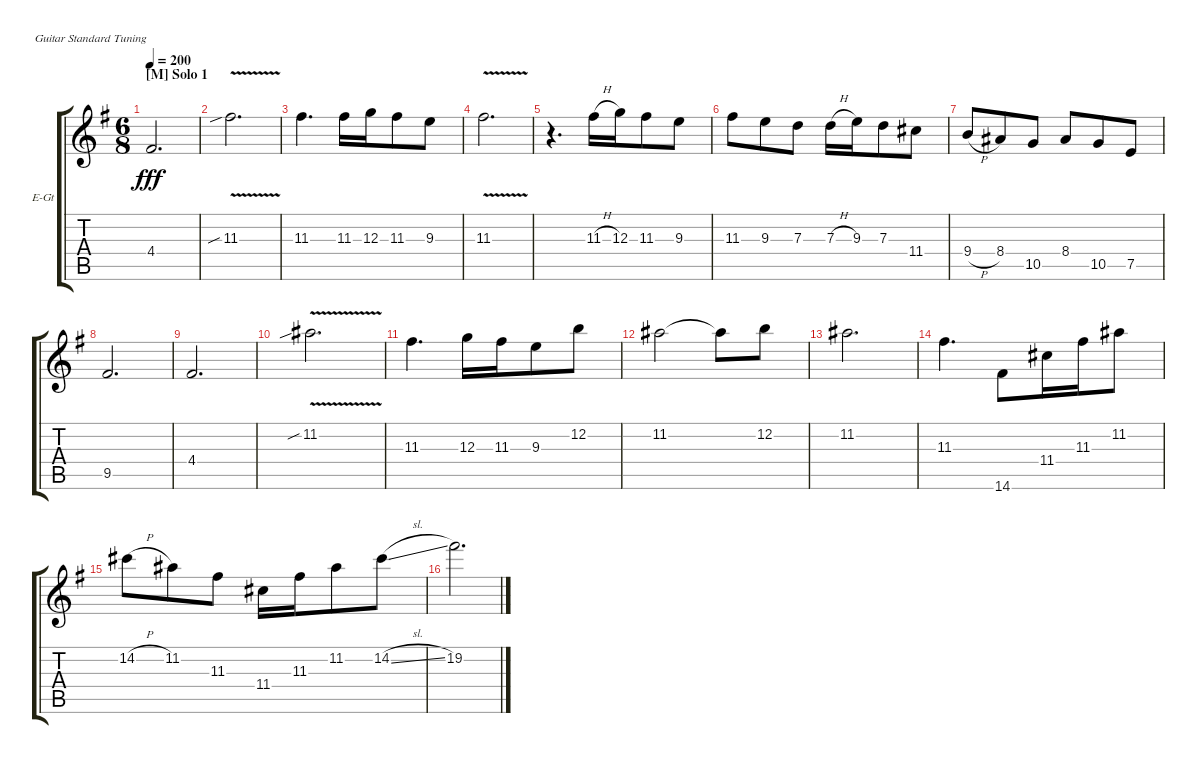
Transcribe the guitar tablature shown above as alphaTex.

\bracketExtendMode groupsimilarinstruments
\firstSystemTrackNameOrientation horizontal
\otherSystemsTrackNameOrientation horizontal
\track ("Electric Guitar 1" "E-Gt") {instrument distortionguitar}
\staff {score tabs}
\tuning (E4 B3 G3 D3 A2 E2)
\ts (6 8)
\section ("M" "Solo 1")
\tempo 200
\clef g2
\ks eminor
4.4.2{d dy fff} |
11.3{v sib}.2{d} |
11.3.4{d} 11.3.16 12.3.16 11.3.8 9.3.8 |
11.3{v}.2{d} |
r.4{d} 11.3{h}.16 12.3.16 11.3.8 9.3.8 |
11.3.8 9.3.8 7.3.8 7.3{h}.16 9.3.16 7.3.8 11.4.8 |
9.4{h}.8 8.4.8 10.5.8 8.4.8 10.5.8 7.5.8 |
9.5.2{d} |
4.4.2{d} |
11.2{v sib}.2{d} |
11.3.4{d} 12.3.16 11.3.16 9.3.8 12.2.8 |
11.2.2 11.2{t}.8 12.2.8 |
11.2.2{d} |
11.3.4{d} 14.6.8 11.4.16 11.3.16 11.2.8 |
14.2{h}.8 11.2.8 11.3.8 11.4.16 11.3.16 11.2.8 14.2{sl}.8 |
19.2.2{d}
